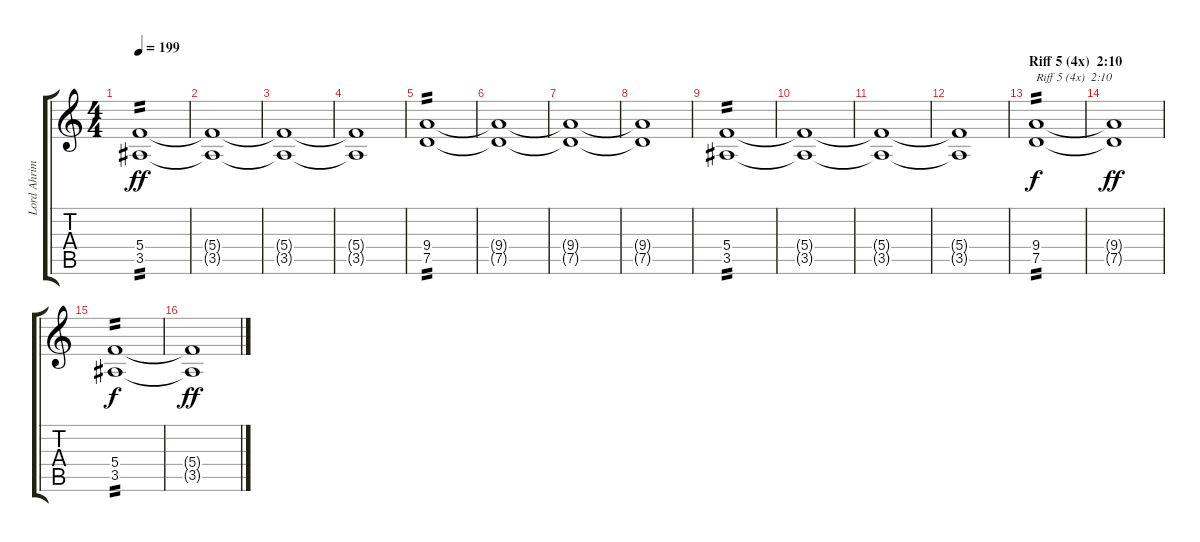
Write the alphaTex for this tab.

\track ("Lord Ahriman" "Lord Ahrim") {instrument distortionguitar}
\staff {score tabs}
\tuning (D4 A3 F3 C3 G2 D2) {hide}
\ts (4 4)
\tempo 199
\clef g2
\ks c
(5.4 3.5).1{tp 2 dy ff} |
(5.4{t} 3.5{t}).1 |
(5.4{t} 3.5{t}).1 |
(5.4{t} 3.5{t}).1 |
(9.4 7.5).1{tp 2} |
(9.4{t} 7.5{t}).1 |
(9.4{t} 7.5{t}).1 |
(9.4{t} 7.5{t}).1 |
(5.4 3.5).1{tp 2} |
(5.4{t} 3.5{t}).1 |
(5.4{t} 3.5{t}).1 |
(5.4{t} 3.5{t}).1 |
\section ("" "Riff 5 (4x)  2:10")
(9.4 7.5).1{txt "Riff 5 (4x)  2:10" tp 2 dy f} |
(9.4{t} 7.5{t}).1{dy ff} |
(5.4 3.5).1{tp 2 dy f} |
(5.4{t} 3.5{t}).1{dy ff}
